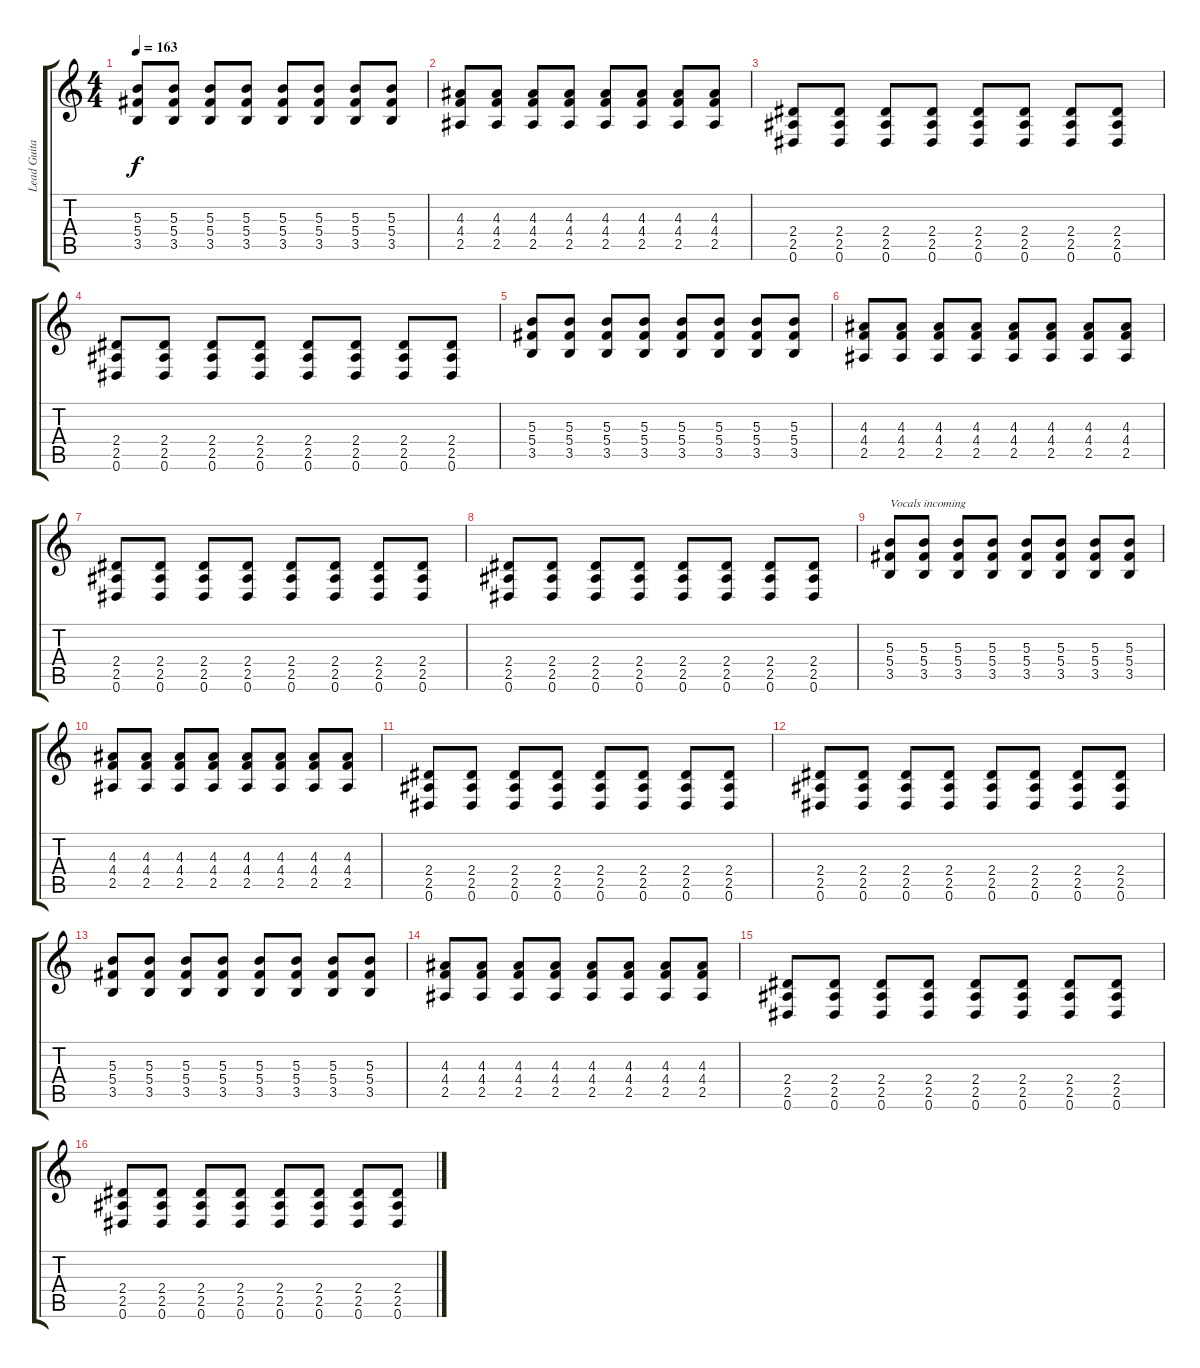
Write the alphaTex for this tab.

\track ("Lead Guitar" "Lead Guita") {instrument distortionguitar}
\staff {score tabs}
\tuning (Eb4 Bb3 Gb3 Db3 Ab2 Eb2) {hide}
\ts (4 4)
\tempo 163
\clef g2
\ks c
(5.3 5.4 3.5).8{dy f} (5.3 5.4 3.5).8 (5.3 5.4 3.5).8 (5.3 5.4 3.5).8 (5.3 5.4 3.5).8 (5.3 5.4 3.5).8 (5.3 5.4 3.5).8 (5.3 5.4 3.5).8 |
(4.3 4.4 2.5).8 (4.3 4.4 2.5).8 (4.3 4.4 2.5).8 (4.3 4.4 2.5).8 (4.3 4.4 2.5).8 (4.3 4.4 2.5).8 (4.3 4.4 2.5).8 (4.3 4.4 2.5).8 |
(2.4 2.5 0.6).8 (2.4 2.5 0.6).8 (2.4 2.5 0.6).8 (2.4 2.5 0.6).8 (2.4 2.5 0.6).8 (2.4 2.5 0.6).8 (2.4 2.5 0.6).8 (2.4 2.5 0.6).8 |
(2.4 2.5 0.6).8 (2.4 2.5 0.6).8 (2.4 2.5 0.6).8 (2.4 2.5 0.6).8 (2.4 2.5 0.6).8 (2.4 2.5 0.6).8 (2.4 2.5 0.6).8 (2.4 2.5 0.6).8 |
(5.3 5.4 3.5).8 (5.3 5.4 3.5).8 (5.3 5.4 3.5).8 (5.3 5.4 3.5).8 (5.3 5.4 3.5).8 (5.3 5.4 3.5).8 (5.3 5.4 3.5).8 (5.3 5.4 3.5).8 |
(4.3 4.4 2.5).8 (4.3 4.4 2.5).8 (4.3 4.4 2.5).8 (4.3 4.4 2.5).8 (4.3 4.4 2.5).8 (4.3 4.4 2.5).8 (4.3 4.4 2.5).8 (4.3 4.4 2.5).8 |
(2.4 2.5 0.6).8 (2.4 2.5 0.6).8 (2.4 2.5 0.6).8 (2.4 2.5 0.6).8 (2.4 2.5 0.6).8 (2.4 2.5 0.6).8 (2.4 2.5 0.6).8 (2.4 2.5 0.6).8 |
(2.4 2.5 0.6).8 (2.4 2.5 0.6).8 (2.4 2.5 0.6).8 (2.4 2.5 0.6).8 (2.4 2.5 0.6).8 (2.4 2.5 0.6).8 (2.4 2.5 0.6).8 (2.4 2.5 0.6).8 |
(5.3 5.4 3.5).8{txt "Vocals incoming"} (5.3 5.4 3.5).8 (5.3 5.4 3.5).8 (5.3 5.4 3.5).8 (5.3 5.4 3.5).8 (5.3 5.4 3.5).8 (5.3 5.4 3.5).8 (5.3 5.4 3.5).8 |
(4.3 4.4 2.5).8 (4.3 4.4 2.5).8 (4.3 4.4 2.5).8 (4.3 4.4 2.5).8 (4.3 4.4 2.5).8 (4.3 4.4 2.5).8 (4.3 4.4 2.5).8 (4.3 4.4 2.5).8 |
(2.4 2.5 0.6).8 (2.4 2.5 0.6).8 (2.4 2.5 0.6).8 (2.4 2.5 0.6).8 (2.4 2.5 0.6).8 (2.4 2.5 0.6).8 (2.4 2.5 0.6).8 (2.4 2.5 0.6).8 |
(2.4 2.5 0.6).8 (2.4 2.5 0.6).8 (2.4 2.5 0.6).8 (2.4 2.5 0.6).8 (2.4 2.5 0.6).8 (2.4 2.5 0.6).8 (2.4 2.5 0.6).8 (2.4 2.5 0.6).8 |
(5.3 5.4 3.5).8 (5.3 5.4 3.5).8 (5.3 5.4 3.5).8 (5.3 5.4 3.5).8 (5.3 5.4 3.5).8 (5.3 5.4 3.5).8 (5.3 5.4 3.5).8 (5.3 5.4 3.5).8 |
(4.3 4.4 2.5).8 (4.3 4.4 2.5).8 (4.3 4.4 2.5).8 (4.3 4.4 2.5).8 (4.3 4.4 2.5).8 (4.3 4.4 2.5).8 (4.3 4.4 2.5).8 (4.3 4.4 2.5).8 |
(2.4 2.5 0.6).8 (2.4 2.5 0.6).8 (2.4 2.5 0.6).8 (2.4 2.5 0.6).8 (2.4 2.5 0.6).8 (2.4 2.5 0.6).8 (2.4 2.5 0.6).8 (2.4 2.5 0.6).8 |
(2.4 2.5 0.6).8 (2.4 2.5 0.6).8 (2.4 2.5 0.6).8 (2.4 2.5 0.6).8 (2.4 2.5 0.6).8 (2.4 2.5 0.6).8 (2.4 2.5 0.6).8 (2.4 2.5 0.6).8
